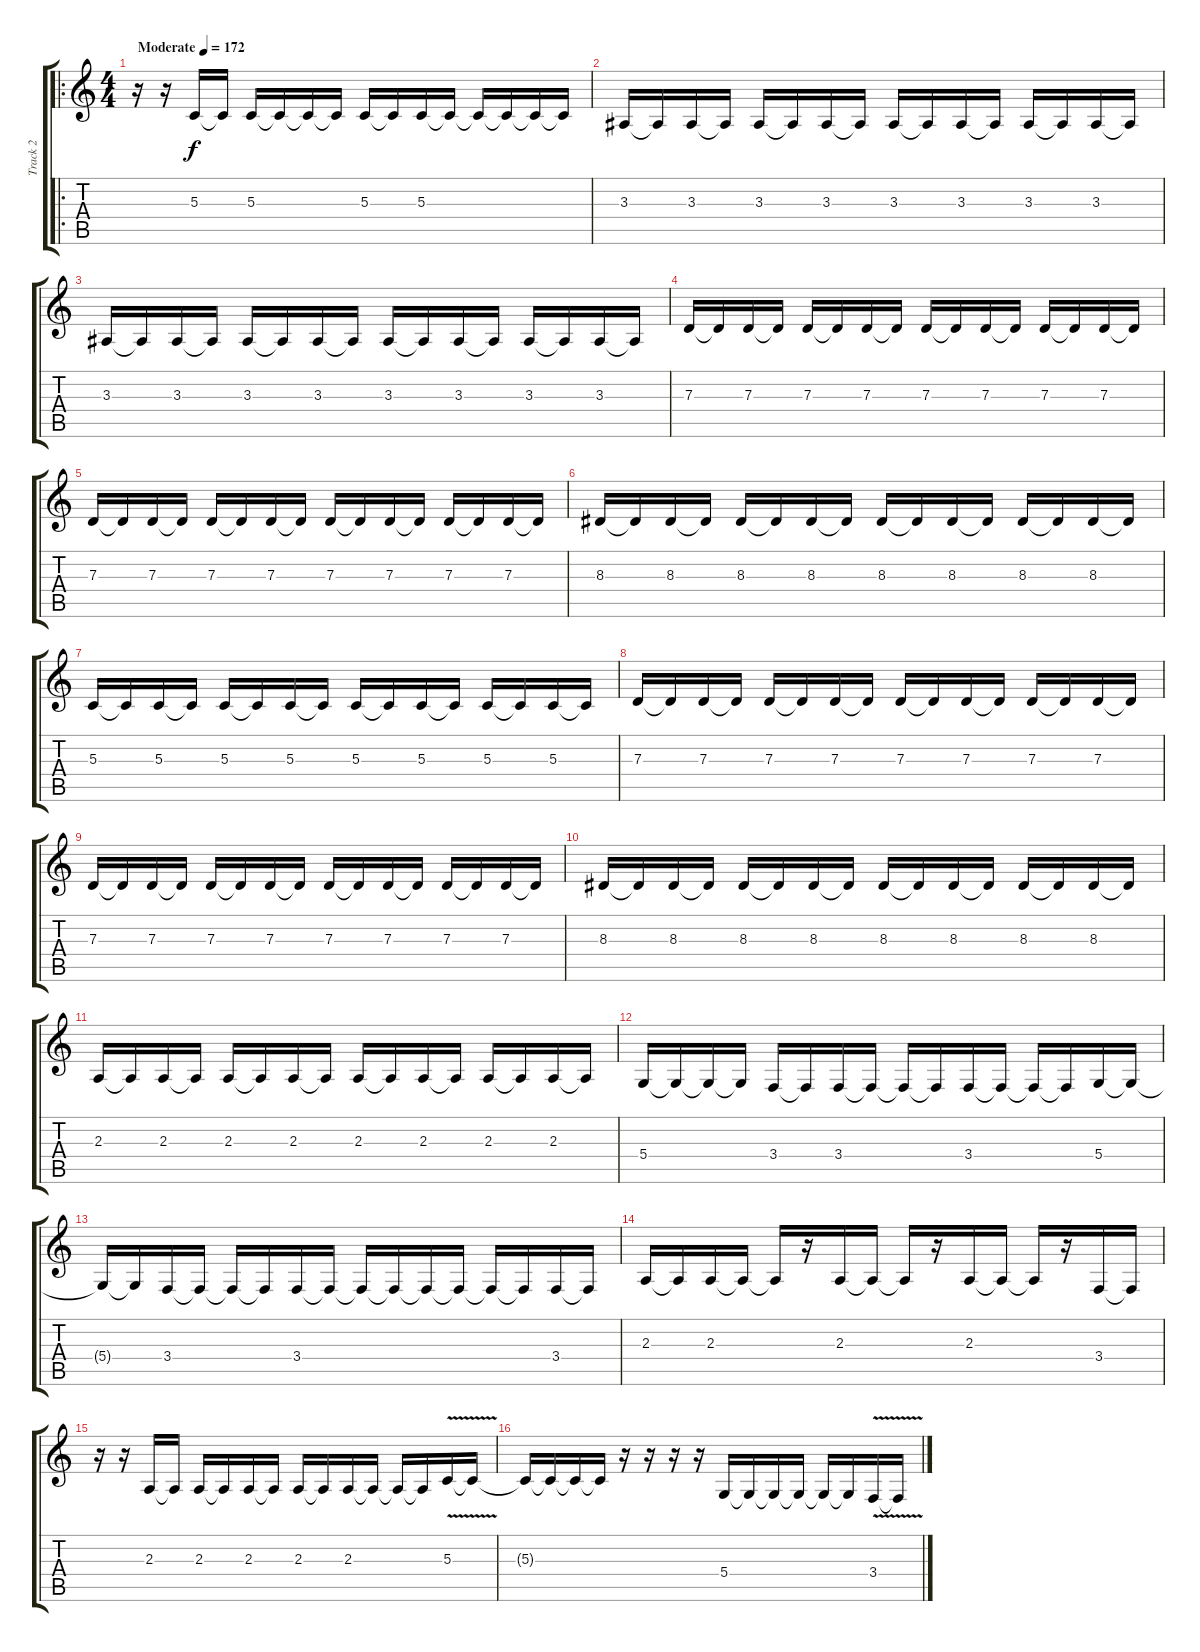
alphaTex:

\track ("Track 2" "Track 2") {instrument lead5charang}
\staff {score tabs}
\tuning (E4 B3 G3 D3 A2 E2) {hide}
\ro
\ts (4 4)
\tempo (172 "Moderate")
\clef g2
\ks c
r.16{dy f instrument lead5charang} r.16 5.3.16 5.3{t}.16 5.3.16 5.3{t}.16 5.3{t}.16 5.3{t}.16 5.3.16 5.3{t}.16 5.3.16 5.3{t}.16 5.3{t}.16 5.3{t}.16 5.3{t}.16 5.3{t}.16 |
3.3.16 3.3{t}.16 3.3.16 3.3{t}.16 3.3.16 3.3{t}.16 3.3.16 3.3{t}.16 3.3.16 3.3{t}.16 3.3.16 3.3{t}.16 3.3.16 3.3{t}.16 3.3.16 3.3{t}.16 |
3.3.16 3.3{t}.16 3.3.16 3.3{t}.16 3.3.16 3.3{t}.16 3.3.16 3.3{t}.16 3.3.16 3.3{t}.16 3.3.16 3.3{t}.16 3.3.16 3.3{t}.16 3.3.16 3.3{t}.16 |
7.3.16 7.3{t}.16 7.3.16 7.3{t}.16 7.3.16 7.3{t}.16 7.3.16 7.3{t}.16 7.3.16 7.3{t}.16 7.3.16 7.3{t}.16 7.3.16 7.3{t}.16 7.3.16 7.3{t}.16 |
7.3.16 7.3{t}.16 7.3.16 7.3{t}.16 7.3.16 7.3{t}.16 7.3.16 7.3{t}.16 7.3.16 7.3{t}.16 7.3.16 7.3{t}.16 7.3.16 7.3{t}.16 7.3.16 7.3{t}.16 |
8.3.16 8.3{t}.16 8.3.16 8.3{t}.16 8.3.16 8.3{t}.16 8.3.16 8.3{t}.16 8.3.16 8.3{t}.16 8.3.16 8.3{t}.16 8.3.16 8.3{t}.16 8.3.16 8.3{t}.16 |
5.3.16 5.3{t}.16 5.3.16 5.3{t}.16 5.3.16 5.3{t}.16 5.3.16 5.3{t}.16 5.3.16 5.3{t}.16 5.3.16 5.3{t}.16 5.3.16 5.3{t}.16 5.3.16 5.3{t}.16 |
7.3.16 7.3{t}.16 7.3.16 7.3{t}.16 7.3.16 7.3{t}.16 7.3.16 7.3{t}.16 7.3.16 7.3{t}.16 7.3.16 7.3{t}.16 7.3.16 7.3{t}.16 7.3.16 7.3{t}.16 |
7.3.16 7.3{t}.16 7.3.16 7.3{t}.16 7.3.16 7.3{t}.16 7.3.16 7.3{t}.16 7.3.16 7.3{t}.16 7.3.16 7.3{t}.16 7.3.16 7.3{t}.16 7.3.16 7.3{t}.16 |
8.3.16 8.3{t}.16 8.3.16 8.3{t}.16 8.3.16 8.3{t}.16 8.3.16 8.3{t}.16 8.3.16 8.3{t}.16 8.3.16 8.3{t}.16 8.3.16 8.3{t}.16 8.3.16 8.3{t}.16 |
2.3.16 2.3{t}.16 2.3.16 2.3{t}.16 2.3.16 2.3{t}.16 2.3.16 2.3{t}.16 2.3.16 2.3{t}.16 2.3.16 2.3{t}.16 2.3.16 2.3{t}.16 2.3.16 2.3{t}.16 |
5.4.16 5.4{t}.16 5.4{t}.16 5.4{t}.16 3.4.16 3.4{t}.16 3.4.16 3.4{t}.16 3.4{t}.16 3.4{t}.16 3.4.16 3.4{t}.16 3.4{t}.16 3.4{t}.16 5.4.16 5.4{t}.16 |
5.4{t}.16 5.4{t}.16 3.4.16 3.4{t}.16 3.4{t}.16 3.4{t}.16 3.4.16 3.4{t}.16 3.4{t}.16 3.4{t}.16 3.4{t}.16 3.4{t}.16 3.4{t}.16 3.4{t}.16 3.4.16 3.4{t}.16 |
2.3.16 2.3{t}.16 2.3.16 2.3{t}.16 2.3{t}.16 r.16 2.3.16 2.3{t}.16 2.3{t}.16 r.16 2.3.16 2.3{t}.16 2.3{t}.16 r.16 3.4.16 3.4{t}.16 |
r.16 r.16 2.3.16 2.3{t}.16 2.3.16 2.3{t}.16 2.3.16 2.3{t}.16 2.3.16 2.3{t}.16 2.3.16 2.3{t}.16 2.3{t}.16 2.3{t}.16 5.3{v}.16 5.3{t}.16 |
5.3{t}.16 5.3{t}.16 5.3{t}.16 5.3{t}.16 r.16 r.16 r.16 r.16 5.4.16 5.4{t}.16 5.4{t}.16 5.4{t}.16 5.4{t}.16 5.4{t}.16 3.4{v}.16 3.4{t}.16
